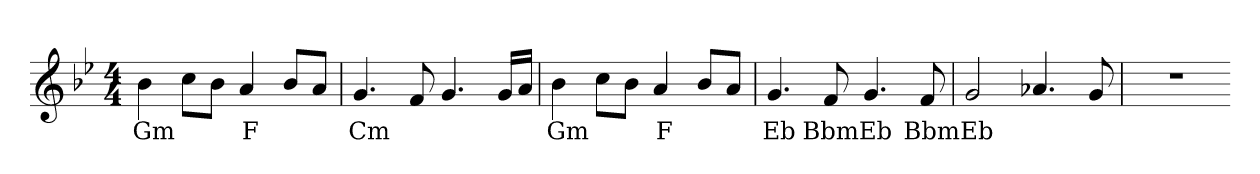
**kern	**text
*part1	*part1
*staff1	*staff1
*clefG2	*
*k[b-e-]	*
*M4/4	*
=1	=1
4b-	Gm
8cc\L	.
8b-\J	.
4a	F
8b-/L	.
8a/J	.
=2	=2
4.g	Cm
8f	.
4.g	.
16g/LL	.
16a/JJ	.
=3	=3
4b-	Gm
8cc\L	.
8b-\J	.
4a	F
8b-/L	.
8a/J	.
=4	=4
4.g	Eb
8f	Bbm
4.g	Eb
8f	Bbm
=5	=5
2g	Eb
4.a-X	.
8g	.
=6	=6
1r	.
=-	=-
*-	*-
